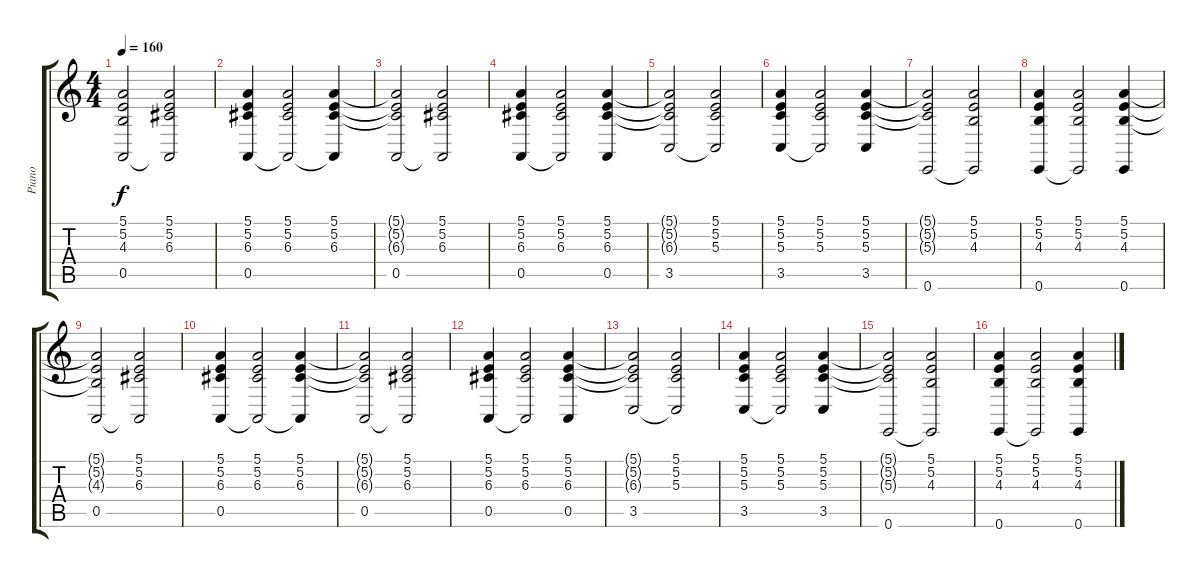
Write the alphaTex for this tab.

\track ("Piano" "Piano") {instrument acousticgrandpiano}
\staff {score tabs}
\tuning (E4 B3 G3 D3 A2 E2) {hide}
\ts (4 4)
\tempo 160
\clef g2
\ks c
(5.1{t} 5.2{t} 4.3{t} 0.5).2{dy f} (5.1 5.2 6.3 0.5{t}).2 |
(5.1 5.2 6.3 0.5).4 (5.1 5.2 6.3 0.5{t}).2 (5.1 5.2 6.3 0.5{t}).4 |
(5.1{t} 5.2{t} 6.3{t} 0.5).2 (5.1 5.2 6.3 0.5{t}).2 |
(5.1 5.2 6.3 0.5).4 (5.1 5.2 6.3 0.5{t}).2 (5.1 5.2 6.3 0.5).4 |
(5.1{t} 5.2{t} 6.3{t} 3.5).2 (5.1 5.2 5.3 3.5{t}).2 |
(5.1 5.2 5.3 3.5).4 (5.1 5.2 5.3 3.5{t}).2 (5.1 5.2 5.3 3.5).4 |
(5.1{t} 5.2{t} 5.3{t} 0.6).2 (5.1 5.2 4.3 0.6{t}).2 |
(5.1 5.2 4.3 0.6).4 (5.1 5.2 4.3 0.6{t}).2 (5.1 5.2 4.3 0.6).4 |
(5.1{t} 5.2{t} 4.3{t} 0.5).2 (5.1 5.2 6.3 0.5{t}).2 |
(5.1 5.2 6.3 0.5).4 (5.1 5.2 6.3 0.5{t}).2 (5.1 5.2 6.3 0.5{t}).4 |
(5.1{t} 5.2{t} 6.3{t} 0.5).2 (5.1 5.2 6.3 0.5{t}).2 |
(5.1 5.2 6.3 0.5).4 (5.1 5.2 6.3 0.5{t}).2 (5.1 5.2 6.3 0.5).4 |
(5.1{t} 5.2{t} 6.3{t} 3.5).2 (5.1 5.2 5.3 3.5{t}).2 |
(5.1 5.2 5.3 3.5).4 (5.1 5.2 5.3 3.5{t}).2 (5.1 5.2 5.3 3.5).4 |
(5.1{t} 5.2{t} 5.3{t} 0.6).2 (5.1 5.2 4.3 0.6{t}).2 |
(5.1 5.2 4.3 0.6).4 (5.1 5.2 4.3 0.6{t}).2 (5.1 5.2 4.3 0.6).4
